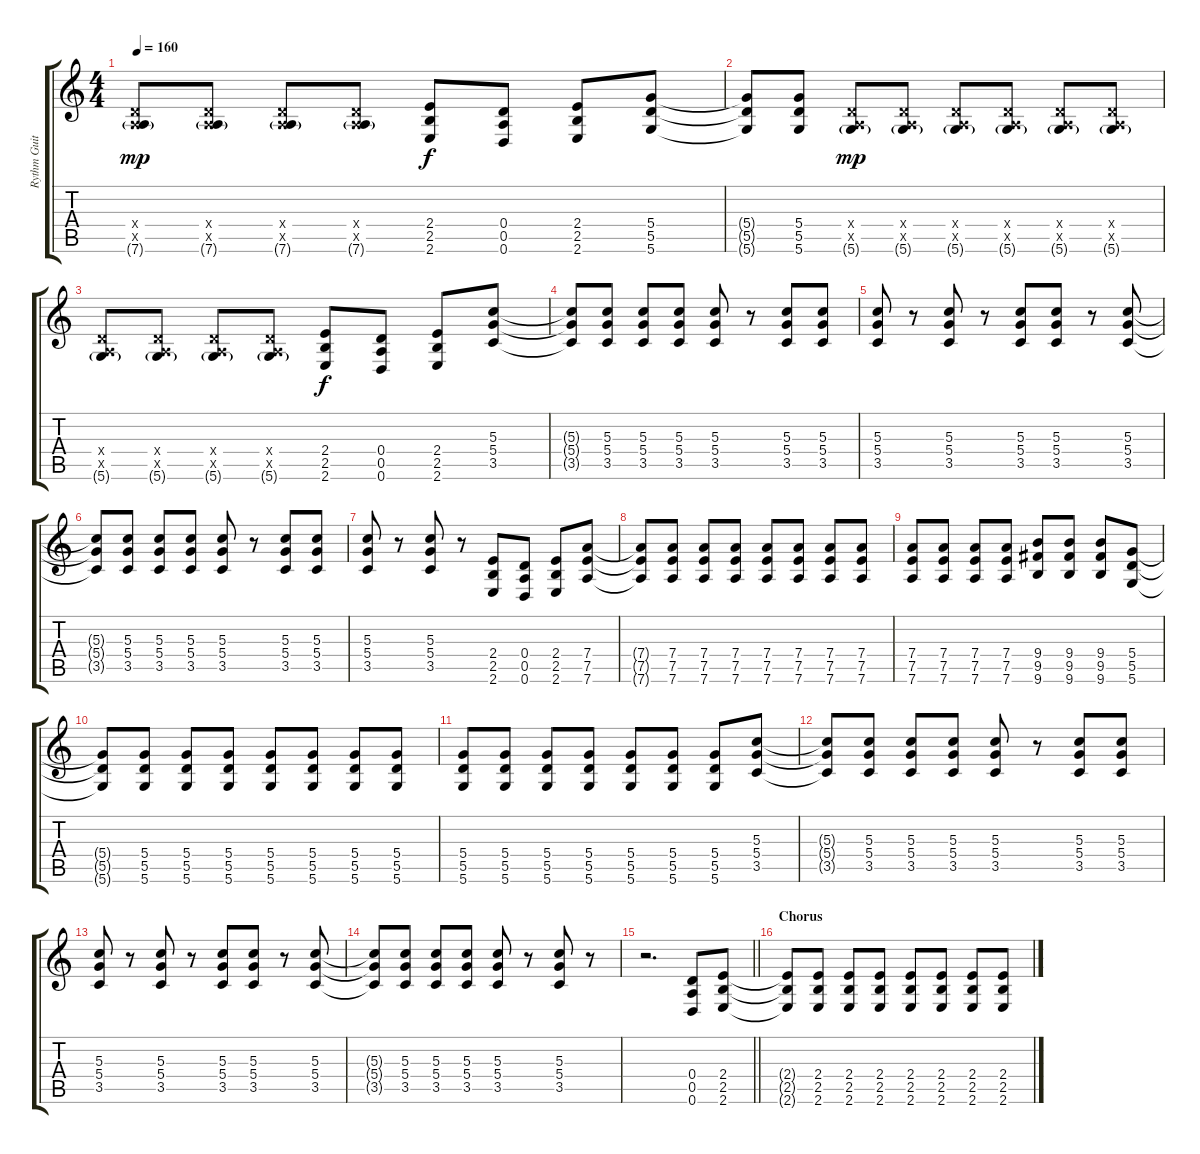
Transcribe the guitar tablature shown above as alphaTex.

\track ("Rythm Guitar" "Rythm Guit") {instrument distortionguitar}
\staff {score tabs}
\tuning (E4 B3 G3 D3 A2 D2) {hide}
\ts (4 4)
\tempo 160
\clef g2
\ks c
(0.4{x} 0.5{x} 7.6{g}).8{dy mp} (0.4{x} 0.5{x} 7.6{g}).8 (0.4{x} 0.5{x} 7.6{g}).8 (0.4{x} 0.5{x} 7.6{g}).8 (2.4 2.5 2.6).8{dy f} (0.4 0.5 0.6).8 (2.4 2.5 2.6).8 (5.4 5.5 5.6).8 |
(5.4{t} 5.5{t} 5.6{t}).8 (5.4 5.5 5.6).8 (0.4{x} 0.5{x} 5.6{g}).8{dy mp} (0.4{x} 0.5{x} 5.6{g}).8 (0.4{x} 0.5{x} 5.6{g}).8 (0.4{x} 0.5{x} 5.6{g}).8 (0.4{x} 0.5{x} 5.6{g}).8 (0.4{x} 0.5{x} 5.6{g}).8 |
(0.4{x} 0.5{x} 5.6{g}).8 (0.4{x} 0.5{x} 5.6{g}).8 (0.4{x} 0.5{x} 5.6{g}).8 (0.4{x} 0.5{x} 5.6{g}).8 (2.4 2.5 2.6).8{dy f} (0.4 0.5 0.6).8 (2.4 2.5 2.6).8 (5.3 5.4 3.5).8 |
(5.3{t} 5.4{t} 3.5{t}).8 (5.3 5.4 3.5).8 (5.3 5.4 3.5).8 (5.3 5.4 3.5).8 (5.3 5.4 3.5).8 r.8 (5.3 5.4 3.5).8 (5.3 5.4 3.5).8 |
(5.3 5.4 3.5).8 r.8 (5.3 5.4 3.5).8 r.8 (5.3 5.4 3.5).8 (5.3 5.4 3.5).8 r.8 (5.3 5.4 3.5).8 |
(5.3{t} 5.4{t} 3.5{t}).8 (5.3 5.4 3.5).8 (5.3 5.4 3.5).8 (5.3 5.4 3.5).8 (5.3 5.4 3.5).8 r.8 (5.3 5.4 3.5).8 (5.3 5.4 3.5).8 |
(5.3 5.4 3.5).8 r.8 (5.3 5.4 3.5).8 r.8 (2.4 2.5 2.6).8 (0.4 0.5 0.6).8 (2.4 2.5 2.6).8 (7.4 7.5 7.6).8 |
(7.4{t} 7.5{t} 7.6{t}).8 (7.4 7.5 7.6).8 (7.4 7.5 7.6).8 (7.4 7.5 7.6).8 (7.4 7.5 7.6).8 (7.4 7.5 7.6).8 (7.4 7.5 7.6).8 (7.4 7.5 7.6).8 |
(7.4 7.5 7.6).8 (7.4 7.5 7.6).8 (7.4 7.5 7.6).8 (7.4 7.5 7.6).8 (9.4 9.5 9.6).8 (9.4 9.5 9.6).8 (9.4 9.5 9.6).8 (5.4 5.5 5.6).8 |
(5.4{t} 5.5{t} 5.6{t}).8 (5.4 5.5 5.6).8 (5.4 5.5 5.6).8 (5.4 5.5 5.6).8 (5.4 5.5 5.6).8 (5.4 5.5 5.6).8 (5.4 5.5 5.6).8 (5.4 5.5 5.6).8 |
(5.4 5.5 5.6).8 (5.4 5.5 5.6).8 (5.4 5.5 5.6).8 (5.4 5.5 5.6).8 (5.4 5.5 5.6).8 (5.4 5.5 5.6).8 (5.4 5.5 5.6).8 (5.3 5.4 3.5).8 |
(5.3{t} 5.4{t} 3.5{t}).8 (5.3 5.4 3.5).8 (5.3 5.4 3.5).8 (5.3 5.4 3.5).8 (5.3 5.4 3.5).8 r.8 (5.3 5.4 3.5).8 (5.3 5.4 3.5).8 |
(5.3 5.4 3.5).8 r.8 (5.3 5.4 3.5).8 r.8 (5.3 5.4 3.5).8 (5.3 5.4 3.5).8 r.8 (5.3 5.4 3.5).8 |
(5.3{t} 5.4{t} 3.5{t}).8 (5.3 5.4 3.5).8 (5.3 5.4 3.5).8 (5.3 5.4 3.5).8 (5.3 5.4 3.5).8 r.8 (5.3 5.4 3.5).8 r.8 |
\barLineRight lightlight
r.2{d} (0.4 0.5 0.6).8 (2.4 2.5 2.6).8 |
\section ("" "Chorus")
(2.4{t} 2.5{t} 2.6{t}).8 (2.4 2.5 2.6).8 (2.4 2.5 2.6).8 (2.4 2.5 2.6).8 (2.4 2.5 2.6).8 (2.4 2.5 2.6).8 (2.4 2.5 2.6).8 (2.4 2.5 2.6).8
